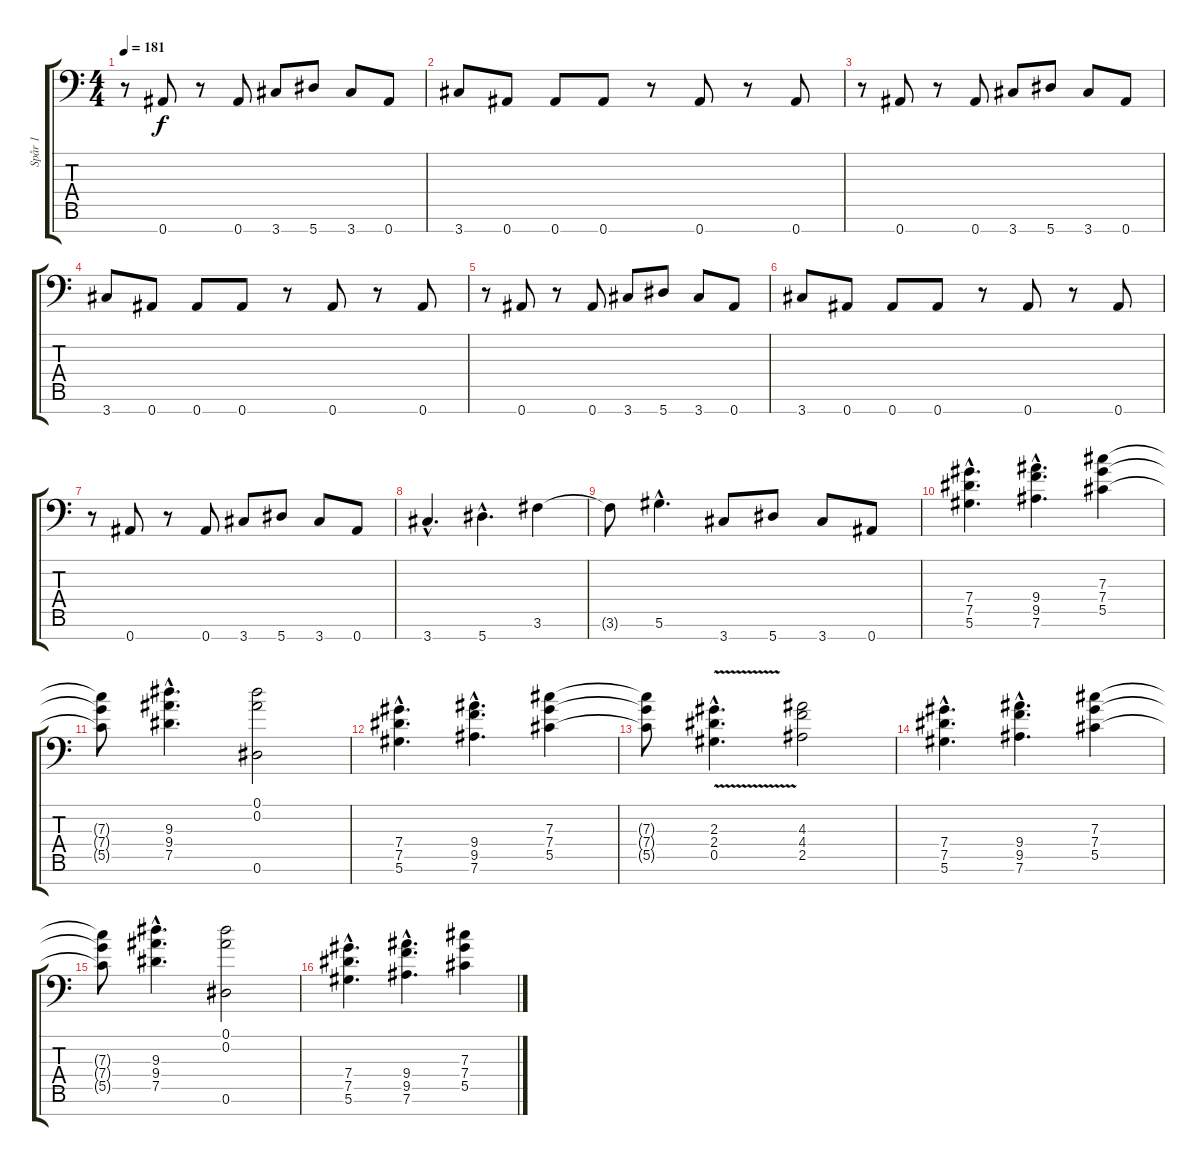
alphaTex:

\track ("Spår 1" "Spår 1") {instrument overdrivenguitar}
\staff {score tabs}
\tuning (Eb4 Bb3 Gb3 Db3 Ab2 Eb2 Bb1) {hide}
\ts (4 4)
\tempo 181
\clef f4
\ks c
r.8{dy f} 0.7.8 r.8 0.7.8 3.7.8 5.7.8 3.7.8 0.7.8 |
3.7.8{volume 14 balance 8 instrument overdrivenguitar} 0.7.8 0.7.8 0.7.8 r.8 0.7.8 r.8 0.7.8 |
r.8 0.7.8 r.8 0.7.8 3.7.8 5.7.8 3.7.8 0.7.8 |
3.7.8{volume 14 balance 8 instrument overdrivenguitar} 0.7.8 0.7.8 0.7.8 r.8 0.7.8 r.8 0.7.8 |
r.8 0.7.8 r.8 0.7.8 3.7.8 5.7.8 3.7.8 0.7.8 |
3.7.8{volume 14 balance 8 instrument overdrivenguitar} 0.7.8 0.7.8 0.7.8 r.8 0.7.8 r.8 0.7.8 |
r.8 0.7.8 r.8 0.7.8 3.7.8 5.7.8 3.7.8 0.7.8 |
3.7{hac}.4{d volume 14 balance 8 instrument overdrivenguitar} 5.7{hac}.4{d} 3.6.4 |
3.6{t}.8 5.6{hac}.4{d} 3.7.8 5.7.8 3.7.8 0.7.8 |
(7.4{hac} 7.5{hac} 5.6{hac}).4{d} (9.4{hac} 9.5{hac} 7.6{hac}).4{d} (7.3 7.4 5.5).4 |
(7.3{t} 7.4{t} 5.5{t}).8 (9.3{hac} 9.4{hac} 7.5{hac}).4{d} (0.1 0.2 0.6).2 |
(7.4{hac} 7.5{hac} 5.6{hac}).4{d} (9.4{hac} 9.5{hac} 7.6{hac}).4{d} (7.3 7.4 5.5).4 |
(7.3{t} 7.4{t} 5.5{t}).8 (2.3{v hac} 2.4{v hac} 0.5{v hac}).4{d} (4.3 4.4 2.5).2 |
(7.4{hac} 7.5{hac} 5.6{hac}).4{d} (9.4{hac} 9.5{hac} 7.6{hac}).4{d} (7.3 7.4 5.5).4 |
(7.3{t} 7.4{t} 5.5{t}).8 (9.3{hac} 9.4{hac} 7.5{hac}).4{d} (0.1 0.2 0.6).2 |
(7.4{hac} 7.5{hac} 5.6{hac}).4{d} (9.4{hac} 9.5{hac} 7.6{hac}).4{d} (7.3 7.4 5.5).4
